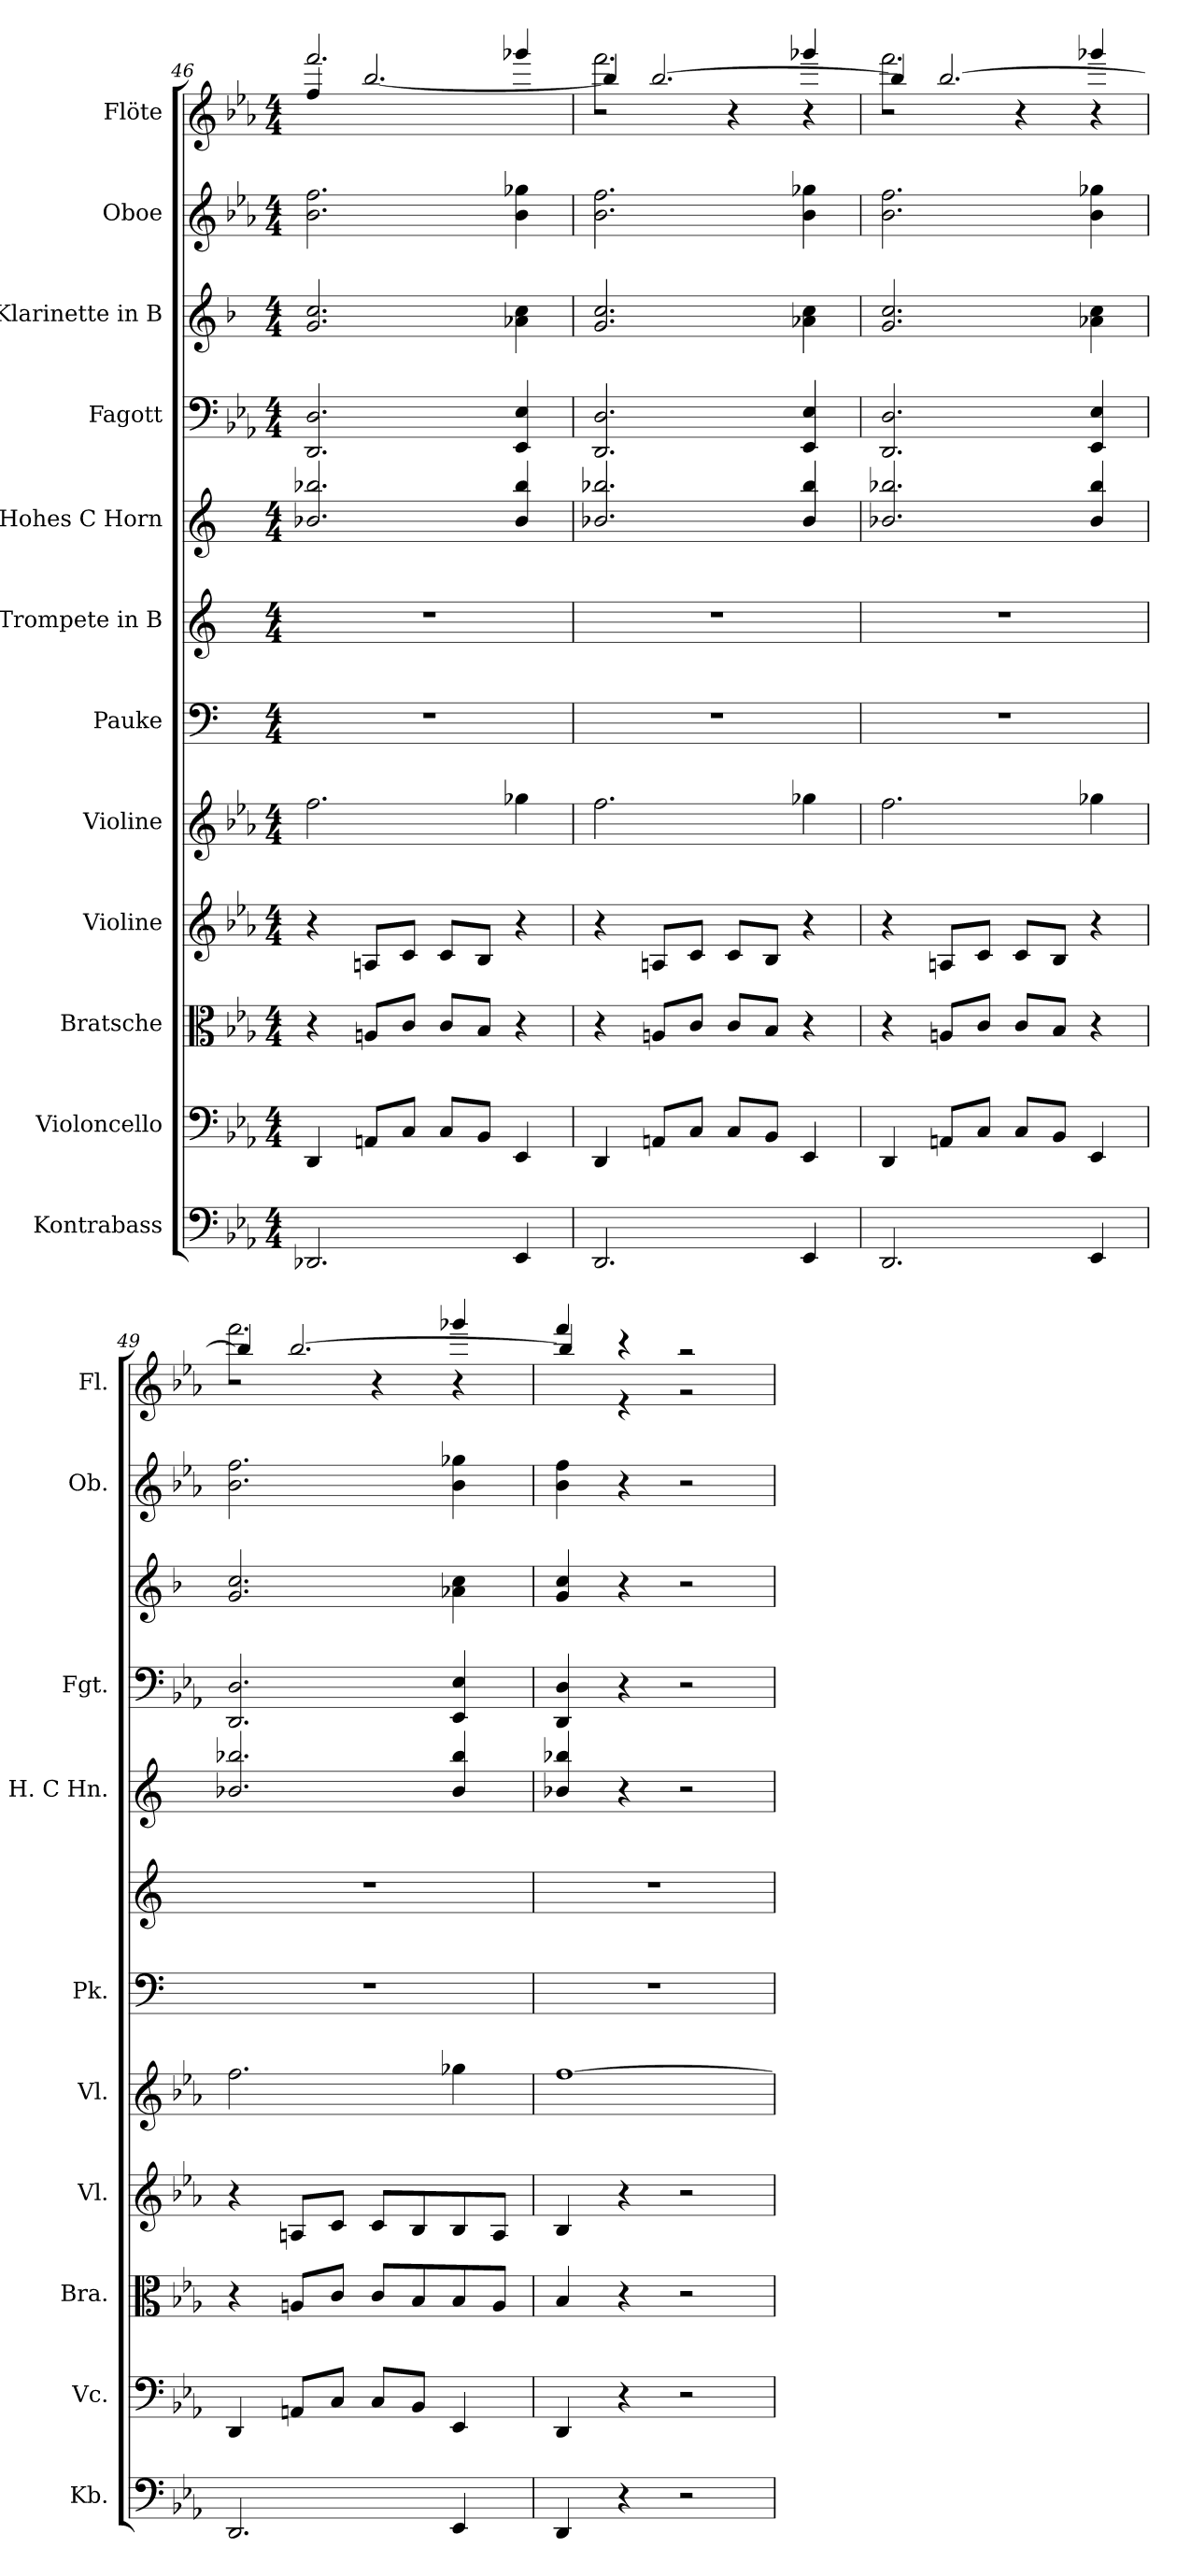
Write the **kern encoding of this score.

**kern	**kern	**kern	**kern	**kern	**kern	**kern	**kern	**kern	**kern	**kern	**kern
*part12	*part11	*part10	*part9	*part8	*part7	*part6	*part5	*part4	*part3	*part2	*part1
*staff12	*staff11	*staff10	*staff9	*staff8	*staff7	*staff6	*staff5	*staff4	*staff3	*staff2	*staff1
*I"Kontrabass	*I"Violoncello	*I"Bratsche	*I"Violine	*I"Violine	*I"Pauke	*I"Trompete in B	*I"Hohes C Horn	*I"Fagott	*I"Klarinette in B	*I"Oboe	*I"Flöte
*I'Kb.	*I'Vc.	*I'Bra.	*I'Vl.	*I'Vl.	*I'Pk.	*	*I'H. C Hn.	*I'Fgt.	*	*I'Ob.	*I'Fl.
*clefF4	*clefF4	*clefC3	*clefG2	*clefG2	*clefF4	*clefG2	*clefG2	*clefF4	*clefG2	*clefG2	*clefG2
*ITrd7c12	*	*	*	*	*	*ITrd1c2	*ITrd7c12	*	*ITrd1c2	*	*
*k[b-e-a-]	*k[b-e-a-]	*k[b-e-a-]	*k[b-e-a-]	*k[b-e-a-]	*k[]	*k[b-e-]	*k[]	*k[b-e-a-]	*k[b-e-a-]	*k[b-e-a-]	*k[b-e-a-]
*M4/4	*M4/4	*M4/4	*M4/4	*M4/4	*M4/4	*M4/4	*M4/4	*M4/4	*M4/4	*M4/4	*M4/4
=46	=46	=46	=46	=46	=46	=46	=46	=46	=46	=46	=46
*	*	*	*	*	*	*	*	*	*	*	*^
2.DDD-X/	4DD/	4r	4r	2.ff\	1r	1r	2.B-X/ 2.b-X/	2.DD/ 2.D/	2.f/ 2.b-/	2.b-\ 2.ff\	2.fff/	4ff/
.	8AAn/L	8An/L	8An/L	.	.	.	.	.	.	.	.	[2.bb-/
.	8C/J	8c/J	8c/J	.	.	.	.	.	.	.	.	.
.	8C/L	8c/L	8c/L	.	.	.	.	.	.	.	.	.
.	8BB-/J	8B-/J	8B-/J	.	.	.	.	.	.	.	.	.
4EEE-/	4EE-/	4r	4r	4gg-X\	.	.	4B-/ 4b-/	4EE-/ 4E-/	4g-X\ 4b-\	4b-\ 4gg-X\	4ggg-X/	.
!!LO:PB:g=z
=47	=47	=47	=47	=47	=47	=47	=47	=47	=47	=47	=47	=47
*	*	*	*	*	*	*	*	*	*	*	*	*^
2.DDD/	4DD/	4r	4r	2.ff\	1r	1r	2.B-X/ 2.b-X/	2.DD/ 2.D/	2.f/ 2.b-/	2.b-\ 2.ff\	2r	2.fff\	4bb-/]
.	8AAn/L	8An/L	8An/L	.	.	.	.	.	.	.	.	.	[2.bb-/
.	8C/J	8c/J	8c/J	.	.	.	.	.	.	.	.	.	.
.	8C/L	8c/L	8c/L	.	.	.	.	.	.	.	4r	.	.
.	8BB-/J	8B-/J	8B-/J	.	.	.	.	.	.	.	.	.	.
4EEE-/	4EE-/	4r	4r	4gg-X\	.	.	4B-/ 4b-/	4EE-/ 4E-/	4g-X\ 4b-\	4b-\ 4gg-X\	4ggg-X/	4r	.
=48	=48	=48	=48	=48	=48	=48	=48	=48	=48	=48	=48	=48	=48
2.DDD/	4DD/	4r	4r	2.ff\	1r	1r	2.B-X/ 2.b-X/	2.DD/ 2.D/	2.f/ 2.b-/	2.b-\ 2.ff\	2r	2.fff\	4bb-/]
.	8AAn/L	8An/L	8An/L	.	.	.	.	.	.	.	.	.	[2.bb-/
.	8C/J	8c/J	8c/J	.	.	.	.	.	.	.	.	.	.
.	8C/L	8c/L	8c/L	.	.	.	.	.	.	.	4r	.	.
.	8BB-/J	8B-/J	8B-/J	.	.	.	.	.	.	.	.	.	.
4EEE-/	4EE-/	4r	4r	4gg-X\	.	.	4B-/ 4b-/	4EE-/ 4E-/	4g-X\ 4b-\	4b-\ 4gg-X\	4ggg-X/	4r	.
=49	=49	=49	=49	=49	=49	=49	=49	=49	=49	=49	=49	=49	=49
2.DDD/	4DD/	4r	4r	2.ff\	1r	1r	2.B-X/ 2.b-X/	2.DD/ 2.D/	2.f/ 2.b-/	2.b-\ 2.ff\	2r	2.fff\	4bb-/]
.	8AAn/L	8An/L	8An/L	.	.	.	.	.	.	.	.	.	[2.bb-/
.	8C/J	8c/J	8c/J	.	.	.	.	.	.	.	.	.	.
.	8C/L	8c/L	8c/L	.	.	.	.	.	.	.	4r	.	.
.	8BB-/J	8B-/	8B-/	.	.	.	.	.	.	.	.	.	.
4EEE-/	4EE-/	8B-/	8B-/	4gg-X\	.	.	4B-/ 4b-/	4EE-/ 4E-/	4g-X\ 4b-\	4b-\ 4gg-X\	4ggg-X/	4r	.
.	.	8A/J	8A/J	.	.	.	.	.	.	.	.	.	.
*	*	*	*	*	*	*	*	*	*	*	*	*v	*v
=50	=50	=50	=50	=50	=50	=50	=50	=50	=50	=50	=50	=50
4DDD/	4DD/	4B-/	4B-/	[1ff	1r	1r	4B-X/ 4b-X/	4DD/ 4D/	4f/ 4b-/	4b-\ 4ff\	4fff/	4bb-/]
4r	4r	4r	4r	.	.	.	4r	4r	4r	4r	4r	4r
2r	2r	2r	2r	.	.	.	2r	2r	2r	2r	2r	2r
*	*	*	*	*	*	*	*	*	*	*	*v	*v
=	=	=	=	=	=	=	=	=	=	=	=
*-	*-	*-	*-	*-	*-	*-	*-	*-	*-	*-	*-
